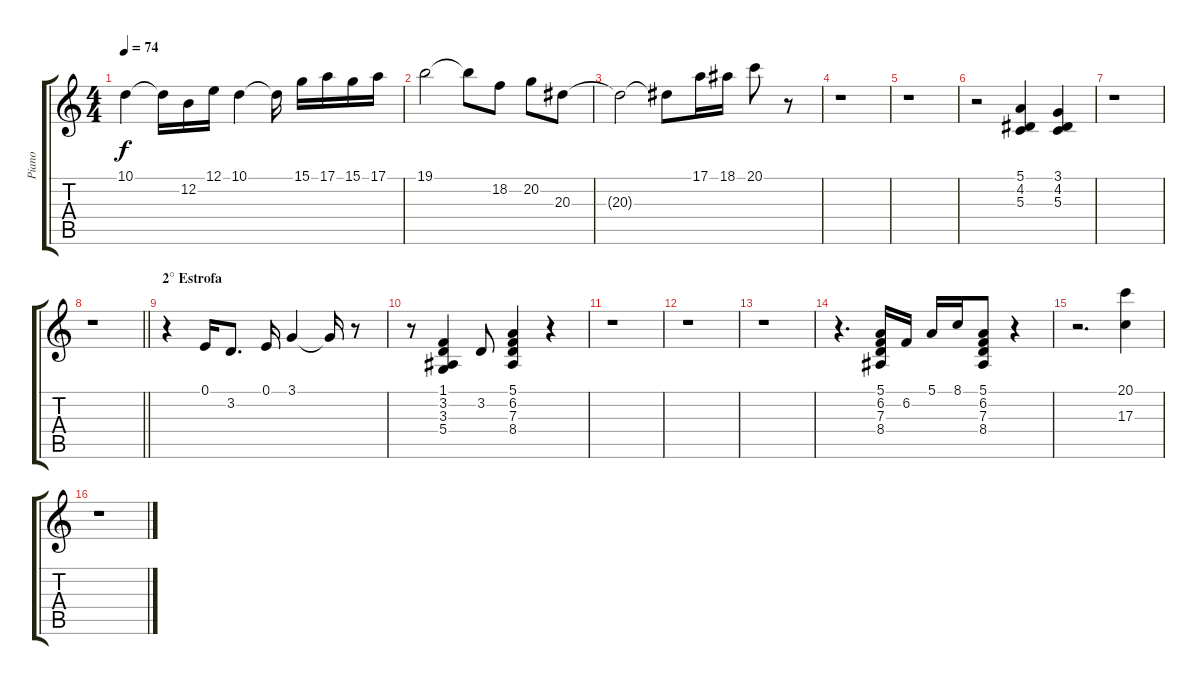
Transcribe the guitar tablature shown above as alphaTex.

\track ("Piano" "Piano") {instrument acousticgrandpiano}
\staff {score tabs}
\tuning (E4 B3 G3 D3 A2 E2) {hide}
\ts (4 4)
\tempo 74
\clef g2
\ks c
10.1{t}.4{dy f} 10.1{t}.16 12.2.16 12.1.16 10.1.4 10.1{t}.16 15.1.16 17.1.16 15.1.16 17.1.16 |
19.1.2 19.1{t}.8 18.2.8 20.2.8 20.3.8 |
20.3{t}.2 20.3{t}.8 17.1.16 18.1.16 20.1.8 r.8 |
r.1 |
r.1 |
r.2 (5.1 4.2 5.3).4 (3.1 4.2 5.3).4 |
r.1 |
\barLineRight lightlight
r.1 |
\section ("" "2° Estrofa")
r.4 0.1.16 3.2.8{d} 0.1.16 3.1.4 3.1{t}.16 r.8 |
r.8 (1.1 3.2 3.3 5.4).4 3.2.8 (5.1 6.2 7.3 8.4).4 r.4 |
r.1 |
r.1 |
r.1 |
r.4{d} (5.1 6.2 7.3 8.4).16 6.2.16 5.1.16 8.1.16 (5.1 6.2 7.3 8.4).8 r.4 |
r.2{d} (20.1 17.3).4 |
r.1
